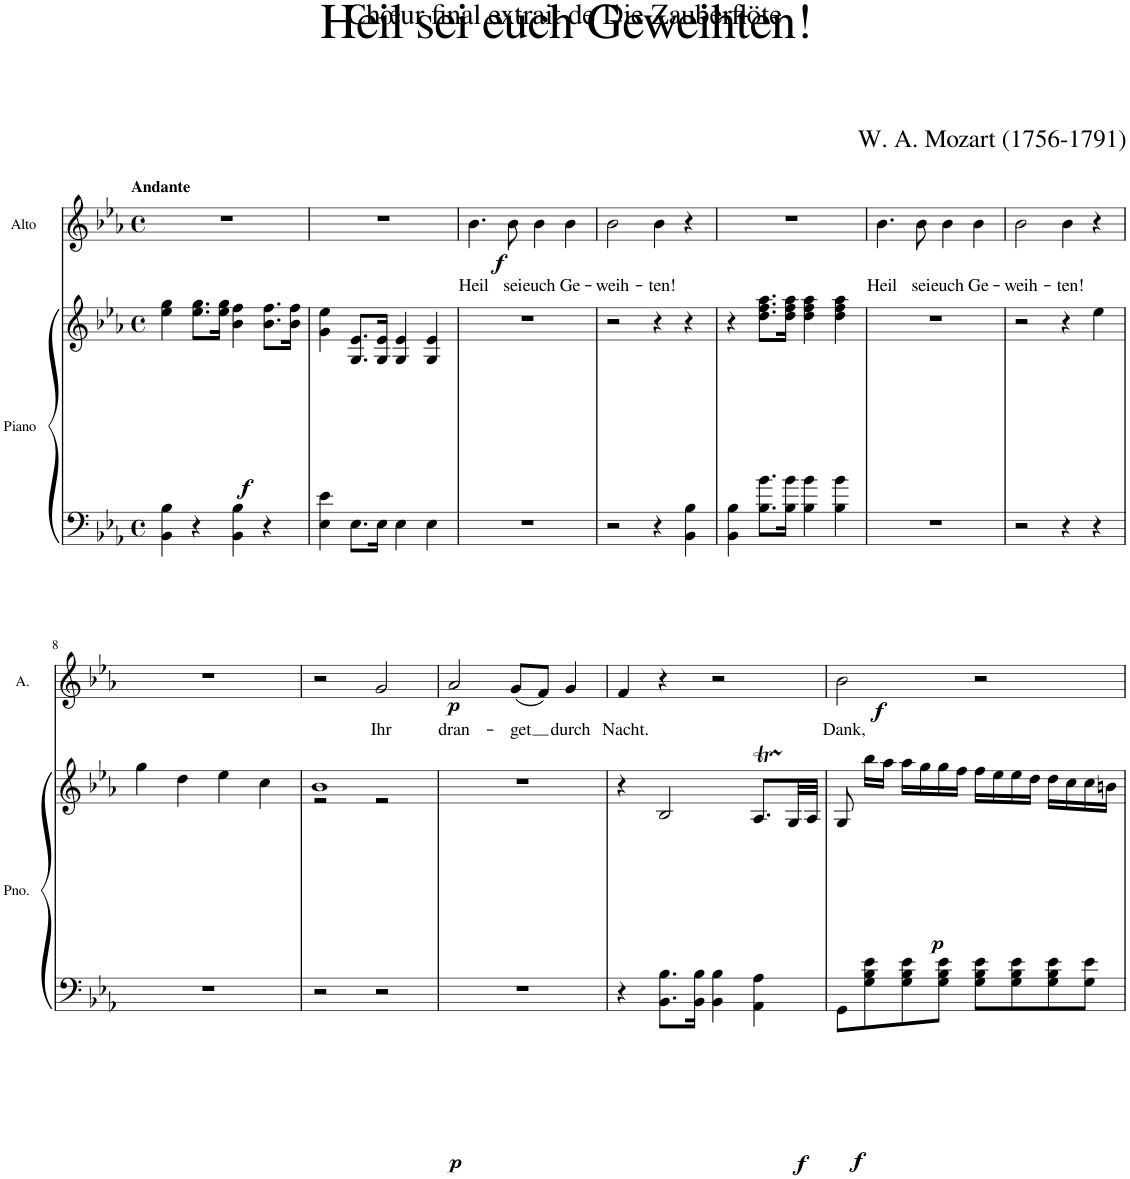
**kern	**kern	**dynam	**kern	**text	**dynam
*part2	*part2	*part2	*part1	*part1	*part1
*staff3	*staff2	*staff2/3	*staff1	*staff1	*staff1
*I"Piano	*	*	*I"Alto	*	*
*I'Pno.	*	*	*I'A.	*	*
*clefF4	*clefG2	*	*clefG2	*	*
*k[b-e-a-]	*k[b-e-a-]	*	*k[b-e-a-]	*	*
*M4/4	*M4/4	*	*M4/4	*	*
*met(c)	*met(c)	*	*met(c)	*	*
=1	=1	=1	=1	=1	=1
!	!	!	!LO:TX:a:B:t=Andante	!	!
!	!	!LO:DY:b	!	!	!
4BB-\ 4B-\	4ee-\ 4gg\	f	1r	.	.
4r	8.ee-\ 8.gg\L	.	.	.	.
.	16ee-\ 16gg\Jk	.	.	.	.
4BB-\ 4B-\	4b-\ 4ff\	.	.	.	.
4r	8.b-\ 8.ff\L	.	.	.	.
.	16b-\ 16ff\Jk	.	.	.	.
=2	=2	=2	=2	=2	=2
4E-\ 4e-\	4g\ 4ee-\	.	1r	.	.
8.E-\L	8.G/ 8.e-/L	.	.	.	.
16E-\Jk	16G/ 16e-/Jk	.	.	.	.
4E-\	4G/ 4e-/	.	.	.	.
4E-\	4G/ 4e-/	.	.	.	.
=3	=3	=3	=3	=3	=3
!	!	!	!	!LO:LY:b	!LO:DY:b
1r	1r	.	4.b-\	Heil	f
!	!	!	!	!LO:LY:b	!
.	.	.	8b-\	sei	.
!	!	!	!	!LO:LY:b	!
.	.	.	4b-\	euch	.
!	!	!	!	!LO:LY:b	!
.	.	.	4b-\	Ge-	.
=4	=4	=4	=4	=4	=4
!	!	!	!	!LO:LY:b	!
2r	2r	.	2b-\	-weih-	.
!	!	!	!	!LO:LY:b	!
4r	4r	.	4b-\	-ten!	.
4BB-\ 4B-\	4r	.	4r	.	.
=5	=5	=5	=5	=5	=5
4BB-\ 4B-\	4r	.	1r	.	.
8.B-\ 8.b-\L	8.dd\ 8.ff\ 8.aa-\L	.	.	.	.
16B-\ 16b-\Jk	16dd\ 16ff\ 16aa-\Jk	.	.	.	.
4B-\ 4b-\	4dd\ 4ff\ 4aa-\	.	.	.	.
4B-\ 4b-\	4dd\ 4ff\ 4aa-\	.	.	.	.
=6	=6	=6	=6	=6	=6
!	!	!	!	!LO:LY:b	!
1r	1r	.	4.b-\	Heil	.
!	!	!	!	!LO:LY:b	!
.	.	.	8b-\	sei	.
!	!	!	!	!LO:LY:b	!
.	.	.	4b-\	euch	.
!	!	!	!	!LO:LY:b	!
.	.	.	4b-\	Ge-	.
=7	=7	=7	=7	=7	=7
!	!	!	!	!LO:LY:b	!
2r	2r	.	2b-\	-weih-	.
!	!	!	!	!LO:LY:b	!
4r	4r	.	4b-\	-ten!	.
4r	4ee-\	.	4r	.	.
!!LO:LB:g=z
=8	=8	=8	=8	=8	=8
1r	4gg\	.	1r	.	.
.	4dd\	.	.	.	.
.	4ee-\	.	.	.	.
.	4cc\	.	.	.	.
=9	=9	=9	=9	=9	=9
*	*^	*	*	*	*
2r	1b-	2r	.	2r	.	.
!	!	!	!LO:DY:b=2	!	!LO:LY:b	!LO:DY:b
2r	.	2r	p	2g/	Ihr	p
=10	=10	=10	=10	=10	=10	=10
!	!	!	!	!	!LO:LY:b	!
*	*v	*v	*	*	*	*
1r	1r	.	2a-/	dran-	.
!	!	!	!	!LO:LY:b	!
.	.	.	(8g/L	-get	.
.	.	.	8f/J)	.	.
!	!	!	!	!LO:LY:b	!
.	.	.	4g/	durch	.
=11	=11	=11	=11	=11	=11
!	!	!	!	!LO:LY:b	!
4r	4r	.	4f/	Nacht.	.
!	!	!LO:DY:b=2	!	!	!
8.BB-\ 8.B-\L	2B-/	f	4r	.	.
16BB-\ 16B-\Jk	.	.	.	.	.
4BB-\ 4B-\	.	.	2r	.	.
4AA-\ 4A-\	8.A-T/L	.	.	.	.
.	32G/LL	.	.	.	.
.	32A-/JJJ	.	.	.	.
=12	=12	=12	=12	=12	=12
!	!	!LO:DY:b=2	!	!LO:LY:b	!LO:DY:b
8GG\L	8G/	f	2b-\	Dank,	f
!	!	!LO:DY:b	!	!	!
8G\ 8B-\ 8e-\	16bb-\LL	p	.	.	.
.	16aa-\JJ	.	.	.	.
8G\ 8B-\ 8e-\	16aa-\LL	.	.	.	.
.	16gg\	.	.	.	.
8G\ 8B-\ 8e-\J	16gg\	.	.	.	.
.	16ff\JJ	.	.	.	.
8G\ 8B-\ 8e-\L	16ff\LL	.	2r	.	.
.	16ee-\	.	.	.	.
8G\ 8B-\ 8e-\	16ee-\	.	.	.	.
.	16dd\JJ	.	.	.	.
8G\ 8B-\ 8e-\	16dd\LL	.	.	.	.
.	16cc\	.	.	.	.
8G\ 8e-\J	16cc\	.	.	.	.
.	16bn\JJ	.	.	.	.
=	=	=	=	=	=
*-	*-	*-	*-	*-	*-
